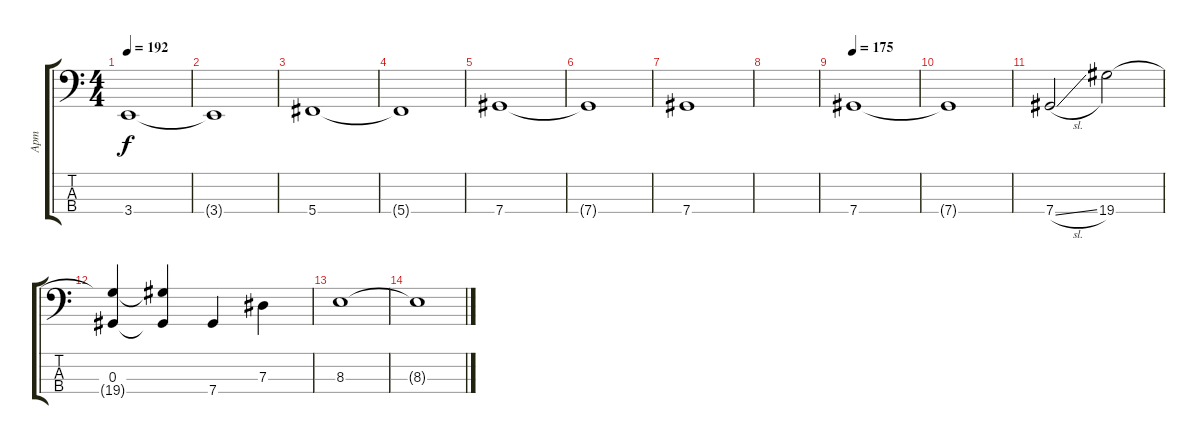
\track ("Aрт" "Aрт") {instrument electricbasspick}
\staff {score tabs}
\tuning (Gb2 Db2 Ab1 Db1) {hide}
\ts (4 4)
\tempo 192
\clef f4
\ks c
3.4.1{dy f} |
3.4{t}.1 |
5.4.1 |
5.4{t}.1 |
7.4.1 |
7.4{t}.1 |
7.4.1 |
|
\tempo 175
7.4.1{instrument electricbasspick} |
7.4{t}.1 |
7.4{sl}.2 19.4.2 |
(0.3 19.4{t}).4 (0.3{t} 19.4{t}).4 7.4.4 7.3.4 |
8.3.1 |
8.3{t}.1
